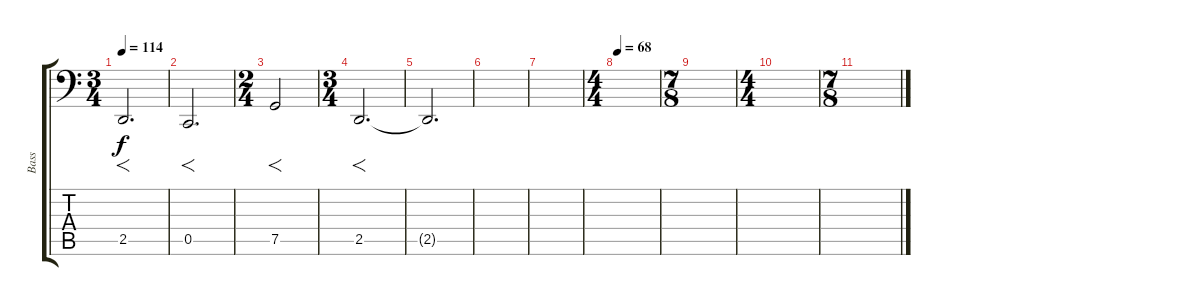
\track ("Bass" "Bass") {instrument electricbasspick}
\staff {score tabs}
\tuning (Bb2 F2 C2 G1 C1 A0) {hide}
\ts (3 4)
\tempo 114
\clef f4
\ks c
2.5.2{f d dy f} |
0.5.2{f d} |
\ts (2 4)
7.5.2{f} |
\ts (3 4)
2.5.2{f d} |
2.5{t}.2{d} |
|
|
\ts (4 4)
\tempo 68
|
\ts (7 8)
|
\ts (4 4)
|
\ts (7 8)
